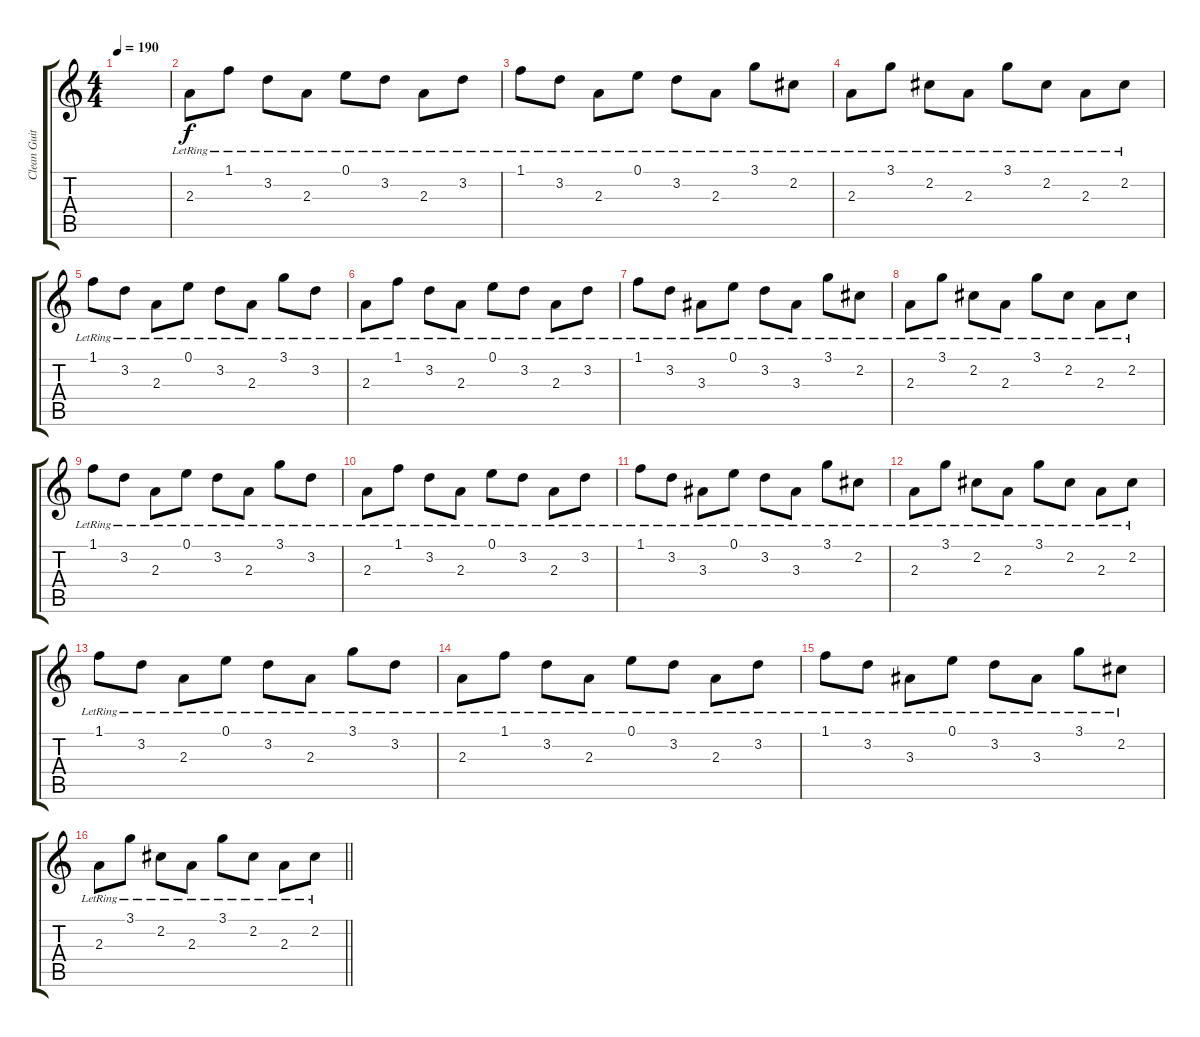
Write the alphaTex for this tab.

\track ("Clean Guitar" "Clean Guit") {instrument electricguitarclean}
\staff {score tabs}
\tuning (E4 B3 G3 D3 A2 D2) {hide}
\ts (4 4)
\tempo 190
\clef g2
\ks c
|
2.3{lr}.8 1.1{lr}.8 3.2{lr}.8 2.3{lr}.8 0.1{lr}.8 3.2{lr}.8 2.3{lr}.8 3.2{lr}.8 |
1.1{lr}.8 3.2{lr}.8 2.3{lr}.8 0.1{lr}.8 3.2{lr}.8 2.3{lr}.8 3.1{lr}.8 2.2{lr}.8 |
2.3{lr}.8 3.1{lr}.8 2.2{lr}.8 2.3{lr}.8 3.1{lr}.8 2.2{lr}.8 2.3{lr}.8 2.2{lr}.8 |
1.1{lr}.8 3.2{lr}.8 2.3{lr}.8 0.1{lr}.8 3.2{lr}.8 2.3{lr}.8 3.1{lr}.8 3.2{lr}.8 |
2.3{lr}.8 1.1{lr}.8 3.2{lr}.8 2.3{lr}.8 0.1{lr}.8 3.2{lr}.8 2.3{lr}.8 3.2{lr}.8 |
1.1{lr}.8 3.2{lr}.8 3.3{lr}.8 0.1{lr}.8 3.2{lr}.8 3.3{lr}.8 3.1{lr}.8 2.2{lr}.8 |
2.3{lr}.8 3.1{lr}.8 2.2{lr}.8 2.3{lr}.8 3.1{lr}.8 2.2{lr}.8 2.3{lr}.8 2.2{lr}.8 |
1.1{lr}.8 3.2{lr}.8 2.3{lr}.8 0.1{lr}.8 3.2{lr}.8 2.3{lr}.8 3.1{lr}.8 3.2{lr}.8 |
2.3{lr}.8 1.1{lr}.8 3.2{lr}.8 2.3{lr}.8 0.1{lr}.8 3.2{lr}.8 2.3{lr}.8 3.2{lr}.8 |
1.1{lr}.8 3.2{lr}.8 3.3{lr}.8 0.1{lr}.8 3.2{lr}.8 3.3{lr}.8 3.1{lr}.8 2.2{lr}.8 |
2.3{lr}.8 3.1{lr}.8 2.2{lr}.8 2.3{lr}.8 3.1{lr}.8 2.2{lr}.8 2.3{lr}.8 2.2{lr}.8 |
1.1{lr}.8 3.2{lr}.8 2.3{lr}.8 0.1{lr}.8 3.2{lr}.8 2.3{lr}.8 3.1{lr}.8 3.2{lr}.8 |
2.3{lr}.8 1.1{lr}.8 3.2{lr}.8 2.3{lr}.8 0.1{lr}.8 3.2{lr}.8 2.3{lr}.8 3.2{lr}.8 |
1.1{lr}.8 3.2{lr}.8 3.3{lr}.8 0.1{lr}.8 3.2{lr}.8 3.3{lr}.8 3.1{lr}.8 2.2{lr}.8 |
\barLineRight lightlight
2.3{lr}.8 3.1{lr}.8 2.2{lr}.8 2.3{lr}.8 3.1{lr}.8 2.2{lr}.8 2.3{lr}.8 2.2{lr}.8
